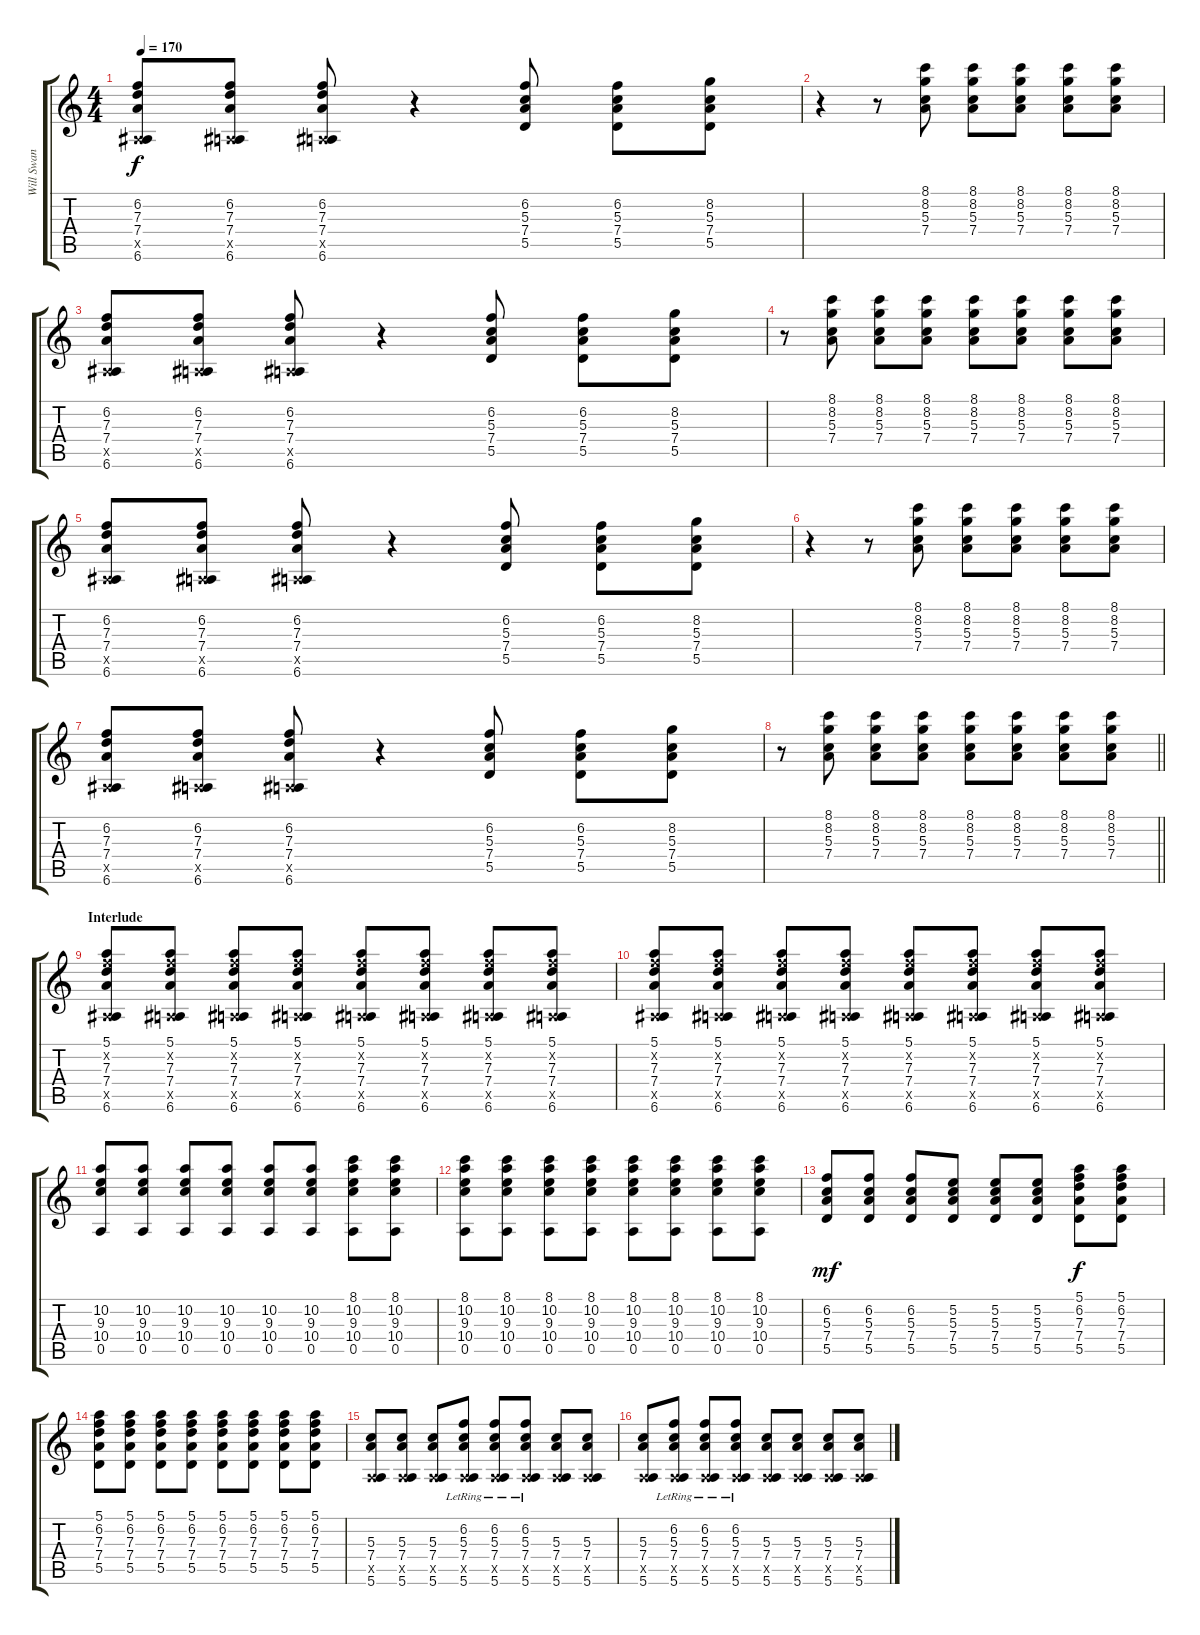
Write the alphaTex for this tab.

\track ("Will Swan (Guitar R)" "Will Swan ") {instrument distortionguitar}
\staff {score tabs}
\tuning (E4 B3 G3 D3 A2 E2) {hide}
\ts (4 4)
\tempo 170
\clef g2
\ks c
(6.2 7.3 7.4 0.5{x} 6.6).8{dy f} (6.2 7.3 7.4 0.5{x} 6.6).8 (6.2 7.3 7.4 0.5{x} 6.6).8 r.4 (6.2 5.3 7.4 5.5).8 (6.2 5.3 7.4 5.5).8 (8.2 5.3 7.4 5.5).8 |
r.4 r.8 (8.1 8.2 5.3 7.4).8 (8.1 8.2 5.3 7.4).8 (8.1 8.2 5.3 7.4).8 (8.1 8.2 5.3 7.4).8 (8.1 8.2 5.3 7.4).8 |
(6.2 7.3 7.4 0.5{x} 6.6).8 (6.2 7.3 7.4 0.5{x} 6.6).8 (6.2 7.3 7.4 0.5{x} 6.6).8 r.4 (6.2 5.3 7.4 5.5).8 (6.2 5.3 7.4 5.5).8 (8.2 5.3 7.4 5.5).8 |
r.8 (8.1 8.2 5.3 7.4).8 (8.1 8.2 5.3 7.4).8 (8.1 8.2 5.3 7.4).8 (8.1 8.2 5.3 7.4).8 (8.1 8.2 5.3 7.4).8 (8.1 8.2 5.3 7.4).8 (8.1 8.2 5.3 7.4).8 |
(6.2 7.3 7.4 0.5{x} 6.6).8 (6.2 7.3 7.4 0.5{x} 6.6).8 (6.2 7.3 7.4 0.5{x} 6.6).8 r.4 (6.2 5.3 7.4 5.5).8 (6.2 5.3 7.4 5.5).8 (8.2 5.3 7.4 5.5).8 |
r.4 r.8 (8.1 8.2 5.3 7.4).8 (8.1 8.2 5.3 7.4).8 (8.1 8.2 5.3 7.4).8 (8.1 8.2 5.3 7.4).8 (8.1 8.2 5.3 7.4).8 |
(6.2 7.3 7.4 0.5{x} 6.6).8 (6.2 7.3 7.4 0.5{x} 6.6).8 (6.2 7.3 7.4 0.5{x} 6.6).8 r.4 (6.2 5.3 7.4 5.5).8 (6.2 5.3 7.4 5.5).8 (8.2 5.3 7.4 5.5).8 |
\barLineRight lightlight
r.8 (8.1 8.2 5.3 7.4).8 (8.1 8.2 5.3 7.4).8 (8.1 8.2 5.3 7.4).8 (8.1 8.2 5.3 7.4).8 (8.1 8.2 5.3 7.4).8 (8.1 8.2 5.3 7.4).8 (8.1 8.2 5.3 7.4).8 |
\section ("" "Interlude")
(5.1 6.2{x} 7.3 7.4 0.5{x} 6.6).8{volume 6 instrument electricguitarjazz} (5.1 6.2{x} 7.3 7.4 0.5{x} 6.6).8 (5.1 6.2{x} 7.3 7.4 0.5{x} 6.6).8{volume 11} (5.1 6.2{x} 7.3 7.4 0.5{x} 6.6).8 (5.1 6.2{x} 7.3 7.4 0.5{x} 6.6).8 (5.1 6.2{x} 7.3 7.4 0.5{x} 6.6).8 (5.1 6.2{x} 7.3 7.4 0.5{x} 6.6).8 (5.1 6.2{x} 7.3 7.4 0.5{x} 6.6).8 |
(5.1 6.2{x} 7.3 7.4 0.5{x} 6.6).8 (5.1 6.2{x} 7.3 7.4 0.5{x} 6.6).8 (5.1 6.2{x} 7.3 7.4 0.5{x} 6.6).8 (5.1 6.2{x} 7.3 7.4 0.5{x} 6.6).8 (5.1 6.2{x} 7.3 7.4 0.5{x} 6.6).8 (5.1 6.2{x} 7.3 7.4 0.5{x} 6.6).8 (5.1 6.2{x} 7.3 7.4 0.5{x} 6.6).8 (5.1 6.2{x} 7.3 7.4 0.5{x} 6.6).8 |
(10.2 9.3 10.4 0.5).8 (10.2 9.3 10.4 0.5).8 (10.2 9.3 10.4 0.5).8 (10.2 9.3 10.4 0.5).8 (10.2 9.3 10.4 0.5).8 (10.2 9.3 10.4 0.5).8 (8.1 10.2 9.3 10.4 0.5).8 (8.1 10.2 9.3 10.4 0.5).8 |
(8.1 10.2 9.3 10.4 0.5).8 (8.1 10.2 9.3 10.4 0.5).8 (8.1 10.2 9.3 10.4 0.5).8 (8.1 10.2 9.3 10.4 0.5).8 (8.1 10.2 9.3 10.4 0.5).8 (8.1 10.2 9.3 10.4 0.5).8 (8.1 10.2 9.3 10.4 0.5).8 (8.1 10.2 9.3 10.4 0.5).8 |
(6.2 5.3 7.4 5.5).8{dy mf} (6.2 5.3 7.4 5.5).8 (6.2 5.3 7.4 5.5).8 (5.2 5.3 7.4 5.5).8 (5.2 5.3 7.4 5.5).8 (5.2 5.3 7.4 5.5).8 (5.1 6.2 7.3 7.4 5.5).8{dy f} (5.1 6.2 7.3 7.4 5.5).8 |
(5.1 6.2 7.3 7.4 5.5).8 (5.1 6.2 7.3 7.4 5.5).8 (5.1 6.2 7.3 7.4 5.5).8 (5.1 6.2 7.3 7.4 5.5).8 (5.1 6.2 7.3 7.4 5.5).8 (5.1 6.2 7.3 7.4 5.5).8 (5.1 6.2 7.3 7.4 5.5).8 (5.1 6.2 7.3 7.4 5.5).8 |
(5.3 7.4 0.5{x} 5.6).8 (5.3 7.4 0.5{x} 5.6).8 (5.3 7.4 0.5{x} 5.6).8 (6.2{lr} 5.3{lr} 7.4{lr} 0.5{x} 5.6{lr}).8 (6.2{lr} 5.3{lr} 7.4{lr} 0.5{x} 5.6{lr}).8 (6.2{lr} 5.3{lr} 7.4{lr} 0.5{x} 5.6{lr}).8 (5.3 7.4 0.5{x} 5.6).8 (5.3 7.4 0.5{x} 5.6).8 |
(5.3 7.4 0.5{x} 5.6).8 (6.2{lr} 5.3{lr} 7.4{lr} 0.5{x} 5.6{lr}).8 (6.2{lr} 5.3{lr} 7.4{lr} 0.5{x} 5.6{lr}).8 (6.2{lr} 5.3{lr} 7.4{lr} 0.5{x} 5.6{lr}).8 (5.3 7.4 0.5{x} 5.6).8 (5.3 7.4 0.5{x} 5.6).8 (5.3 7.4 0.5{x} 5.6).8 (5.3 7.4 0.5{x} 5.6).8
